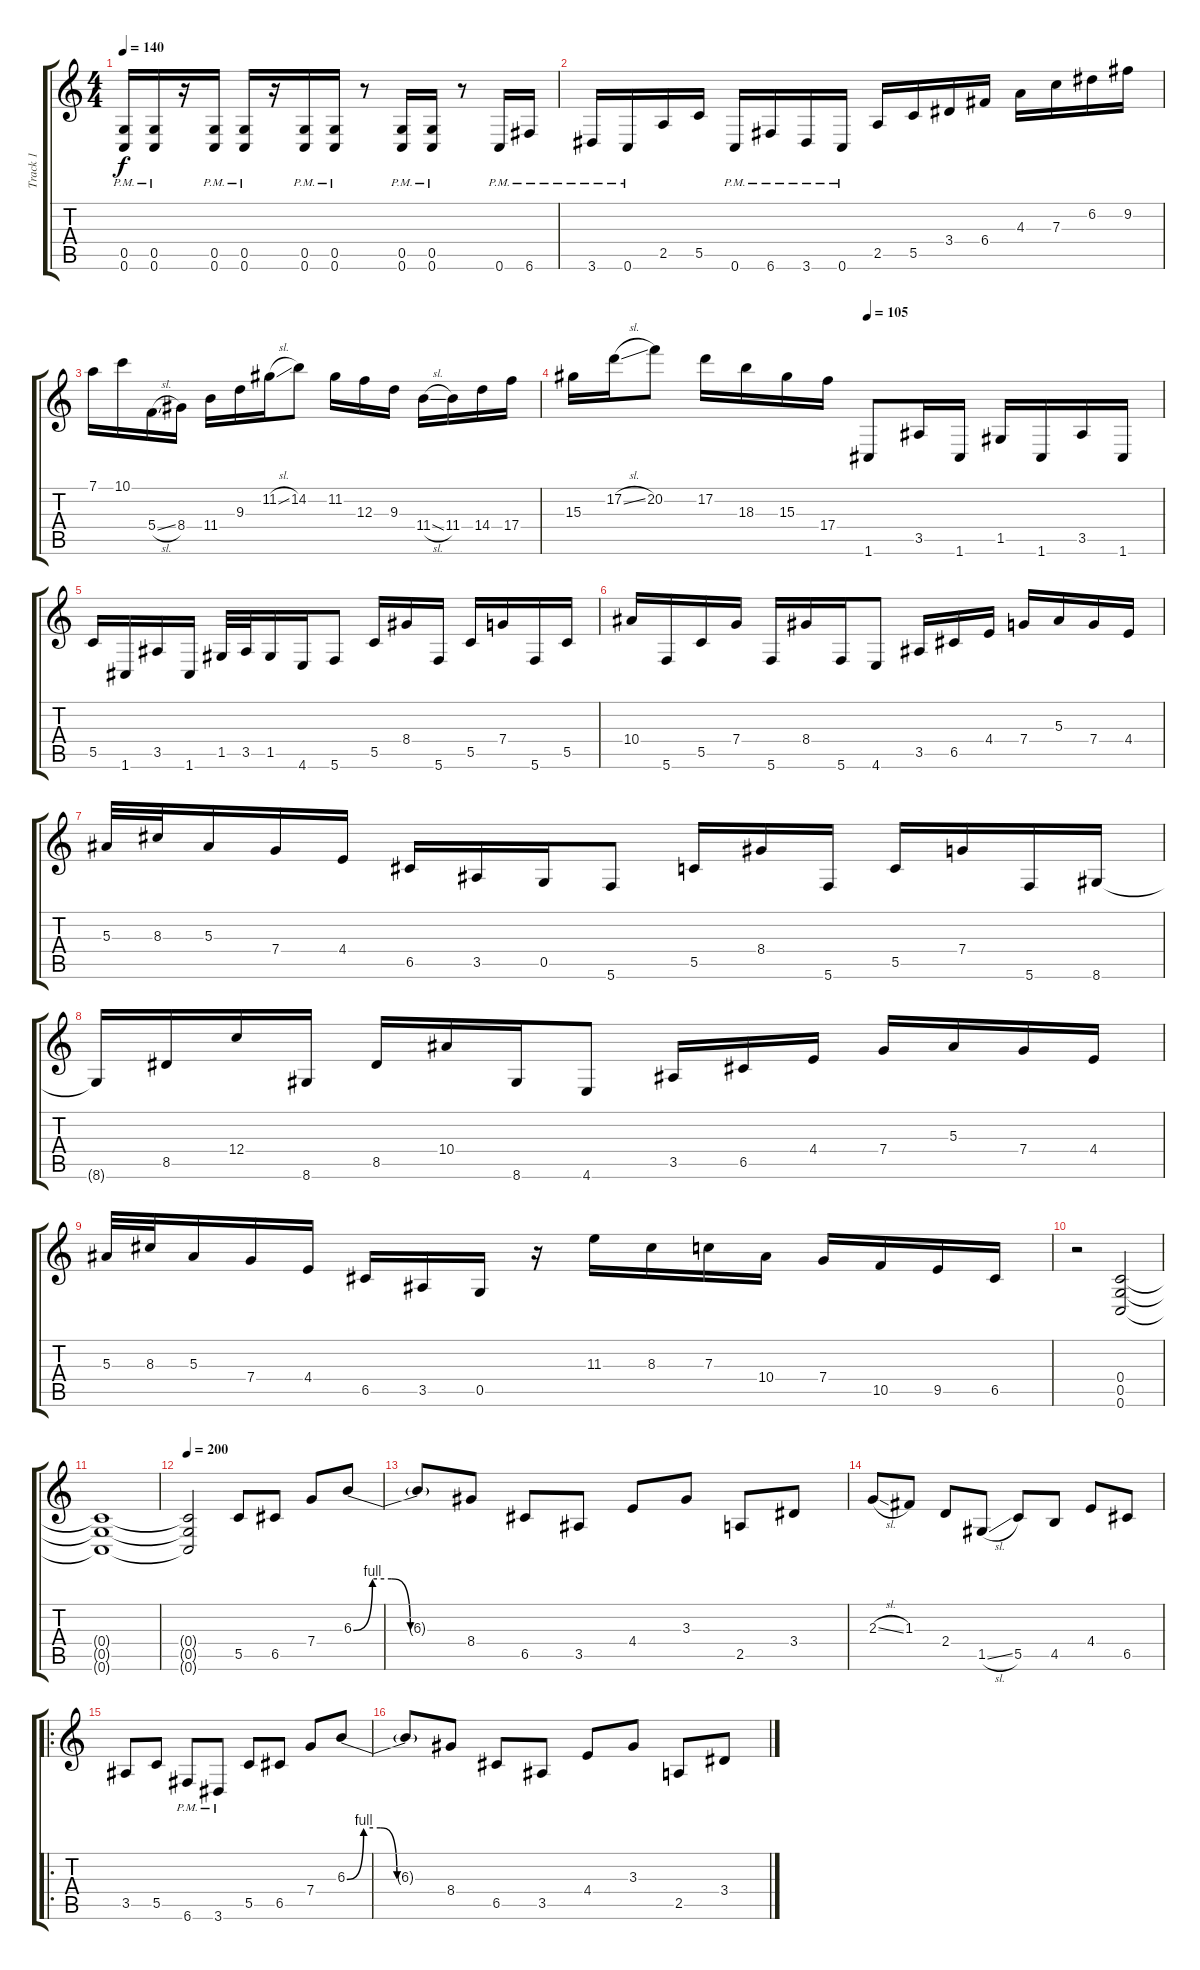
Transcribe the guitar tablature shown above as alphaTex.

\track ("Track 1" "Track 1") {instrument distortionguitar}
\staff {score tabs}
\tuning (D4 A3 F3 C3 G2 C2) {hide}
\ts (4 4)
\tempo 140
\clef g2
\ks c
(0.5{pm} 0.6{pm}).16{dy f} (0.5{pm} 0.6{pm}).16 r.16 (0.5{pm} 0.6{pm}).16 (0.5{pm} 0.6{pm}).16 r.16 (0.5{pm} 0.6{pm}).16 (0.5{pm} 0.6{pm}).16 r.8 (0.5{pm} 0.6{pm}).16 (0.5{pm} 0.6{pm}).16 r.8 0.6{pm}.16 6.6{pm}.16 |
3.6{pm}.16 0.6{pm}.16 2.5.16 5.5.16 0.6{pm}.16 6.6{pm}.16 3.6{pm}.16 0.6{pm}.16 2.5.16 5.5.16 3.4.16 6.4.16 4.3.16 7.3.16 6.2.16 9.2.16 |
7.1.16 10.1.16 5.4{sl}.16 8.4.16 11.4.16 9.3.16 11.2{sl}.16 14.2.8 11.2.16 12.3.16 9.3.16 11.4{sl}.16 11.4.16 14.4.16 17.4.16 |
\tempo (105 0.5)
15.3.16 17.2{sl}.16 20.2.8 17.2.16 18.3.16 15.3.16 17.4.16 1.6.8 3.5.16 1.6.16 1.5.16 1.6.16 3.5.16 1.6.16 |
5.5.16 1.6.16 3.5.16 1.6.16 1.5.32 3.5.32 1.5.16 4.6.16 5.6.8 5.5.16 8.4.16 5.6.16 5.5.16 7.4.16 5.6.16 5.5.16 |
10.4.16 5.6.16 5.5.16 7.4.16 5.6.16 8.4.16 5.6.16 4.6.8 3.5.16 6.5.16 4.4.16 7.4.16 5.3.16 7.4.16 4.4.16 |
5.3.32 8.3.32 5.3.16 7.4.16 4.4.16 6.5.16 3.5.16 0.5.16 5.6.8 5.5.16 8.4.16 5.6.16 5.5.16 7.4.16 5.6.16 8.6.16 |
8.6{t}.16 8.5.16 12.4.16 8.6.16 8.5.16 10.4.16 8.6.16 4.6.8 3.5.16 6.5.16 4.4.16 7.4.16 5.3.16 7.4.16 4.4.16 |
5.3.32 8.3.32 5.3.16 7.4.16 4.4.16 6.5.16 3.5.16 0.5.16 r.16 11.3.16 8.3.16 7.3.16 10.4.16 7.4.16 10.5.16 9.5.16 6.5.16 |
r.2 (0.4 0.5 0.6).2 |
(0.4{t} 0.5{t} 0.6{t}).1 |
\tempo 200
(0.4{t} 0.5{t} 0.6{t}).2 5.5.8{instrument electricguitarjazz} 6.5.8 7.4.8 6.3{be (custom 0 0 10 4 20 4 30 0 60 0)}.8 |
6.3{t}.8 8.4.8 6.5.8 3.5.8 4.4.8 3.3.8 2.5.8 3.4.8 |
2.3{sl}.8 1.3.8 2.4.8 1.5{sl}.8 5.5.8 4.5.8 4.4.8 6.5.8 |
\ro
3.5.8 5.5.8 6.6{pm}.8 3.6{pm}.8 5.5.8 6.5.8 7.4.8 6.3{be (custom 0 0 10 4 20 4 30 0 60 0)}.8 |
6.3{t}.8 8.4.8 6.5.8 3.5.8 4.4.8 3.3.8 2.5.8 3.4.8
